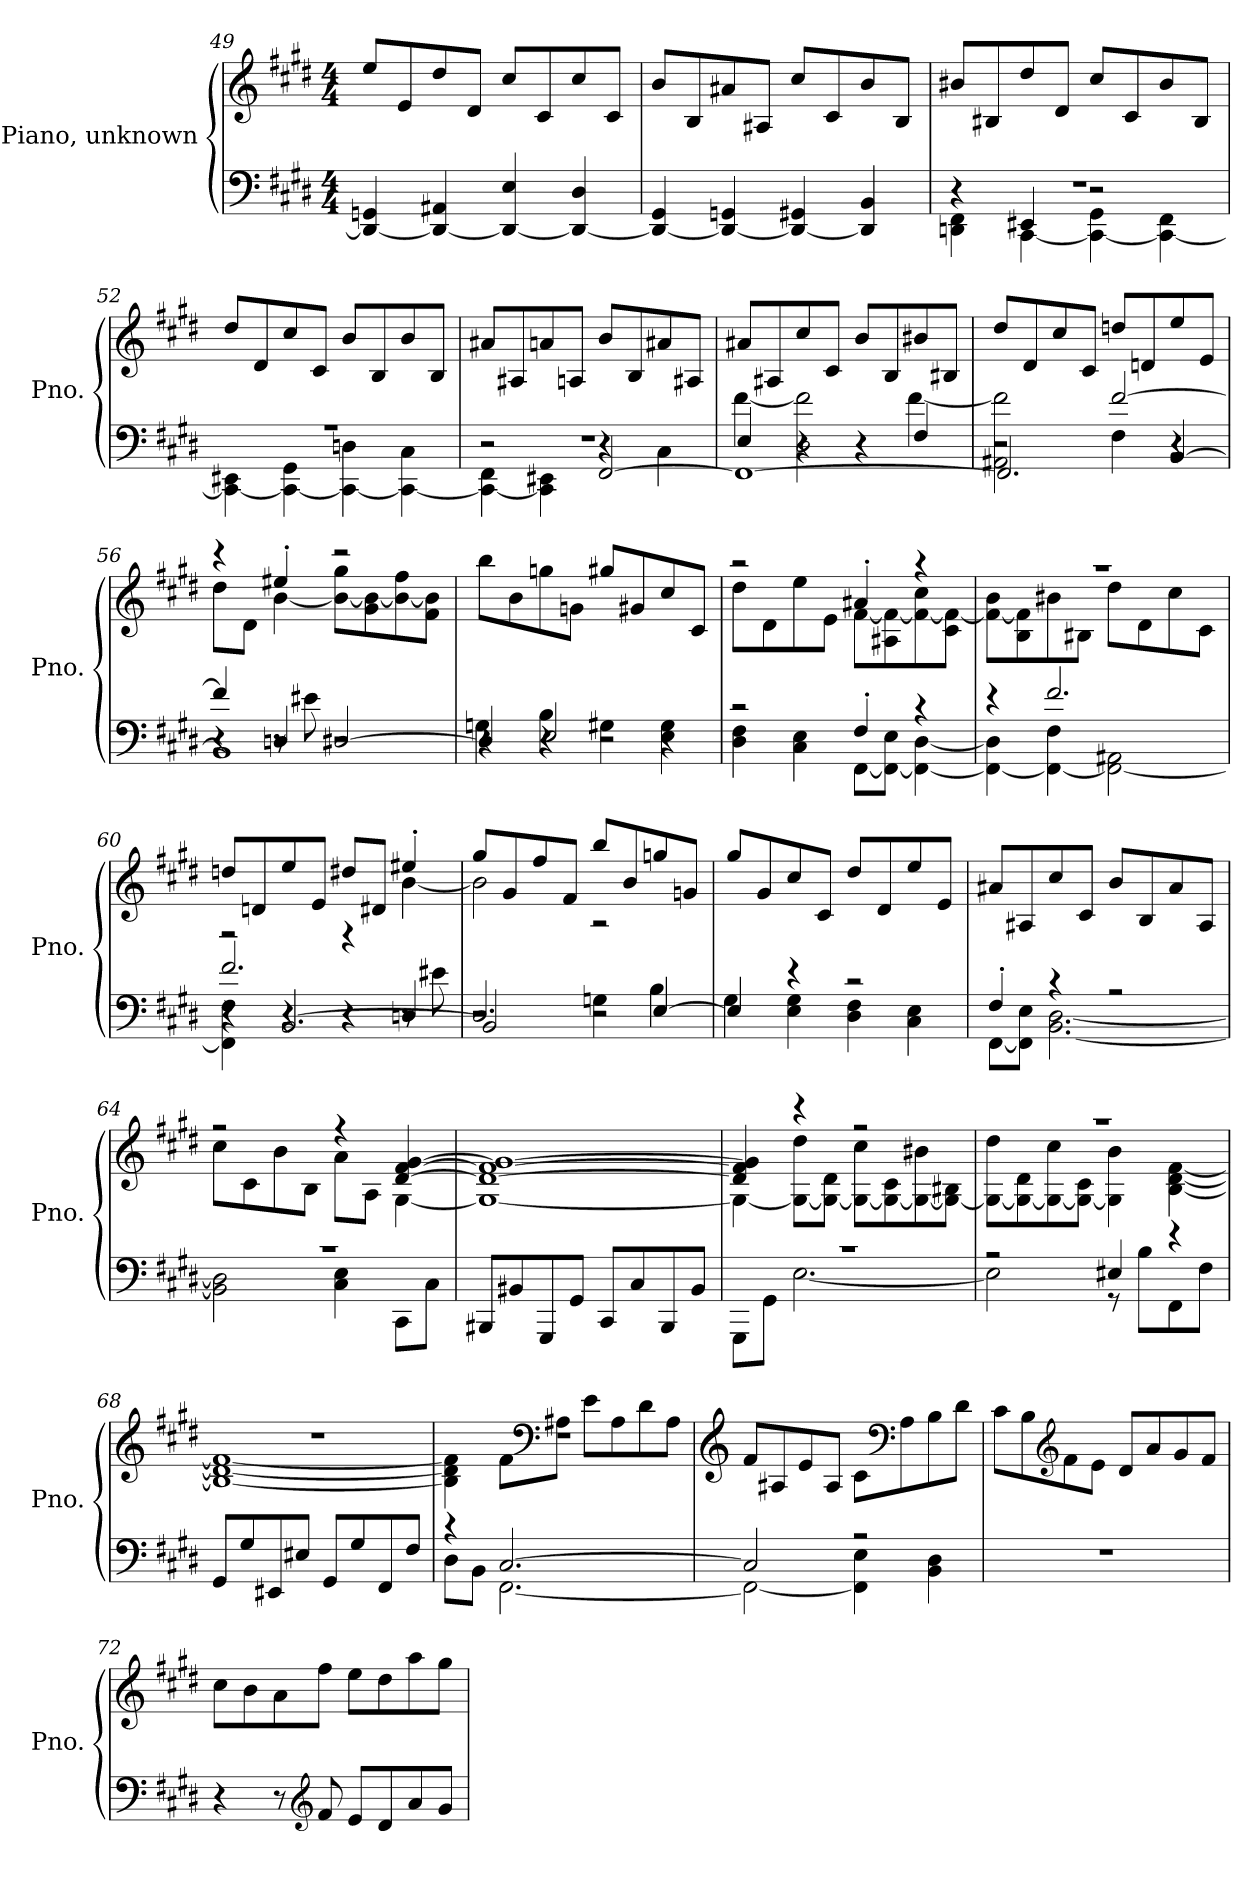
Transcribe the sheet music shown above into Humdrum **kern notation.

**kern	**kern
*part1	*part1
*staff2	*staff1
*I"Piano, unknown	*
*I'Pno.	*
*clefF4	*clefG2
*k[f#c#g#d#]	*k[f#c#g#d#]
*M4/4	*M4/4
=49	=49
4DD#/_ 4GGn/	8ee/L
.	8e/
4DD#/_ 4AA#X/	8dd#/
.	8d#/J
4DD#/_ 4E/	8cc#/L
.	8c#/
4DD#/_ 4D#/	8cc#/
.	8c#/J
=50	=50
4DD#/_ 4GG#/	8b/L
.	8B/
4DD#/_ 4GGn/	8a#X/
.	8A#X/J
4DD#/_ 4GG#X/	8cc#/L
.	8c#/
4DD#/] 4BB/	8b/
.	8B/J
=51	=51
*^	*
*	*^	*
1r	4DDn\ 4FF#\	4r	8b#X/L
.	.	.	8B#X/
.	[4CC#\	4EE#X/	8dd#/
.	.	.	8d#/J
.	4CC#\_ 4GG#\	2r	8cc#/L
.	.	.	8c#/
.	4CC#\_ 4FF#\	.	8b#/
.	.	.	8B#/J
*	*v	*v	*
!!LO:PB:g=z
=52	=52	=52
1r	4CC#\_ 4EE#X\	8dd#/L
.	.	8d#/
.	4CC#\_ 4GG#\	8cc#/
.	.	8c#/J
.	4CC#\_ 4Dn\	8b/L
.	.	8B/
.	4CC#\_ 4C#\	8b/
.	.	8B/J
=53	=53	=53
*	*^	*
1r	4CC#\_ 4FF#\	2r	8a#X/L
.	.	.	8A#X/
.	4CC#\] 4EE#X\	.	8an/
.	.	.	8An/J
.	4r	[2FF#/	8b/L
.	.	.	8B/
.	4C#\	.	8a#X/
.	.	.	8A#X/J
=54	=54	=54	=54
4E/	[4f#\	1FF#_	8a#X/L
.	.	.	8A#X/
4r	2D#\ 2f#\]	.	8cc#/
.	.	.	8c#/J
4r	.	.	8b/L
.	.	.	8B/
4F#/	[4f#\	.	8b#X/
.	.	.	8B#X/J
=55	=55	=55	=55
2r	2AA#X\ 2f#\]	2.FF#/]	8dd#/L
.	.	.	8d#/
.	.	.	8cc#/
.	.	.	8c#/J
[2f#/	4F#\	.	8ddn/L
.	.	.	8dn/
.	4r	[4BB/	8ee/
.	.	.	8e/J
!!LO:LB:g=z
=56	=56	=56	=56
*	*	*	*^
4f#/]	4r	1BB]	4r	8dd#\L
.	.	.	.	8d#\J
4Dn/	8r	.	4ee#X'/	[4b\
.	8e#X\	.	.	.
[2D#X/	2r	.	2r	8b\_ 8gg#\L
.	.	.	.	8g#\ 8b\_
.	.	.	.	8b\_ 8ff#\
.	.	.	.	8f#\ 8b\]J
*	*	*	*v	*v
=57	=57	=57	=57
4D#/]	4Gn\	4r	8bb\L
.	.	.	8b\
4r	4B\	2E/	8ggn\
.	.	.	8gn\J
2r	4G#X\	.	8gg#X/L
.	.	.	8g#X/
.	4E\ 4G#\	4r	8cc#/
.	.	.	8c#/J
*	*v	*v	*
=58	=58	=58
*	*	*^
2r	4D#\ 4F#\	2r	8dd#\L
.	.	.	8d#\
.	4C#\ 4E\	.	8ee\
.	.	.	8e\J
4F#'/	[8FF#\L	4a#X'/	[8f#\L
.	8FF#\_ 8E\J	.	8A#X\ 8f#\_
4r	4FF#\_ [4D#\	4r	8f#\_ 8cc#\
.	.	.	8c#\ 8f#\_J
!!LO:LB:g=z	!!
=59	=59	=59	=59
4r	4FF#\_ 4D#\]	1r	8f#\_ 8b\L
.	.	.	8B\ 8f#\]
2.f#/	4FF#\_ 4F#\	.	8b#X\
.	.	.	8B#X\J
.	2FF#\_ 2AA#X\	.	8dd#\L
.	.	.	8d#\
.	.	.	8cc#\
.	.	.	8c#\J
=60	=60	=60	=60
*	*^	*	*
2.f#/	4FF#\] 4F#\	4r	8ddn/L	2r
.	.	.	8dn/	.
.	4r	[2.BB/	8ee/	.
.	.	.	8e/J	.
.	4r	.	8dd#X/L	4r
.	.	.	8d#X/J	.
4Dn/	8r	.	4ee#X'/	[4b\
.	8e#X\	.	.	.
=61	=61	=61	=61	=61
2.D#/	2r	2BB/]	8gg#/L	2b\]
.	.	.	8g#/	.
.	.	.	8ff#/	.
.	.	.	8f#/J	.
.	4Gn\	2r	8bb/L	2r
.	.	.	8b/	.
[4E/	4B\	.	8ggn/	.
.	.	.	8gn/J	.
*	*v	*v	*	*
*	*	*v	*v
=62	=62	=62
4E/]	4G#\	8gg#/L
.	.	8g#/
4r	4E\ 4G#\	8cc#/
.	.	8c#/J
2r	4D#\ 4F#\	8dd#/L
.	.	8d#/
.	4C#\ 4E\	8ee/
.	.	8e/J
!!LO:LB:g=z
=63	=63	=63
4F#'/	[8FF#\L	8a#X/L
.	8FF#\] 8E\J	8A#X/
4r	[2.BB\ [2.D#\	8cc#/
.	.	8c#/J
2r	.	8b/L
.	.	8B/
.	.	8a#/
.	.	8A#/J
=64	=64	=64
*	*	*^
1r	2BB\] 2D#\]	2r	8cc#\L
.	.	.	8c#\
.	.	.	8b\
.	.	.	8B\J
.	4C#\ 4E\	4r	8a\L
.	.	.	8A\J
.	8CC#\L	[4d#/ [4f#/ [4g#/	[4G#\
.	8C#\J	.	.
*v	*v	*	*
=65	=65	=65
8BBB#X/L	1d#_ 1f#_ 1g#_	1G#_
8BB#X/	.	.
8GGG#/	.	.
8GG#/J	.	.
8CC#/L	.	.
8C#/	.	.
8BBB#/	.	.
8BB#/J	.	.
=66	=66	=66
*^	*	*
1r	8GGG#\L	4d#/] 4f#/] 4g#/]	4G#\_
.	8GG#\J	.	.
.	[2.E\	4r	8G#\_ 8dd#\L
.	.	.	8G#\_ 8d#\J
.	.	2r	8G#\_ 8cc#\L
.	.	.	8G#\_ 8c#\
.	.	.	8G#\_ 8b#X\
.	.	.	8G#\_ 8B#X\J
!!LO:LB:g=z	!!
=67	=67	=67	=67
2r	2E\]	1r	8G#\_ 8dd#\L
.	.	.	8G#\_ 8d#\
.	.	.	8G#\_ 8cc#\
.	.	.	8G#\_ 8c#\J
4E#X/	8r	.	4G#\] 4b\
.	8B\L	.	.
4r	8FF#\	.	[4B\ [4d#\ [4f#\
.	8F#\J	.	.
*v	*v	*	*
=68	=68	=68
8GG#/L	1r	1B_ 1d#_ 1f#_
8G#/	.	.
8EE#X/	.	.
8E#X/J	.	.
8GG#/L	.	.
8G#/	.	.
8FF#/	.	.
8F#/J	.	.
=69	=69	=69
*^	*	*
4r	8D#\L	1r	4B\] 4d#\] 4f#\]
.	8BB\J	.	.
[2.C#/	[2.FF#\	.	8f#\L
*	*	*clefF4	*
.	.	.	8A#X\J
.	.	.	8e\L
.	.	.	8A#\
.	.	.	8d#\
.	.	.	8A#\J
*	*	*v	*v
!!LO:LB:g=z
=70	=70	=70
*	*	*clefG2
2C#/]	2FF#\_	8f#/L
.	.	8A#X/
.	.	8e/
.	.	8A#/J
2r	4FF#\] 4E\	8c#\L
*	*	*clefF4
.	.	8A#\
.	4BB\ 4D#\	8B\
.	.	8d#\J
*v	*v	*
=71	=71
1r	8c#\L
.	8B\
*	*clefG2
.	8f#\
.	8e\J
.	8d#/L
.	8a/
.	8g#/
.	8f#/J
=72	=72
4r	8cc#\L
.	8b\
8r	8a\
*clefG2	*
8f#/	8ff#\J
8e/L	8ee\L
8d#/	8dd#\
8a/	8aa\
8g#/J	8gg#\J
=	=
*-	*-
